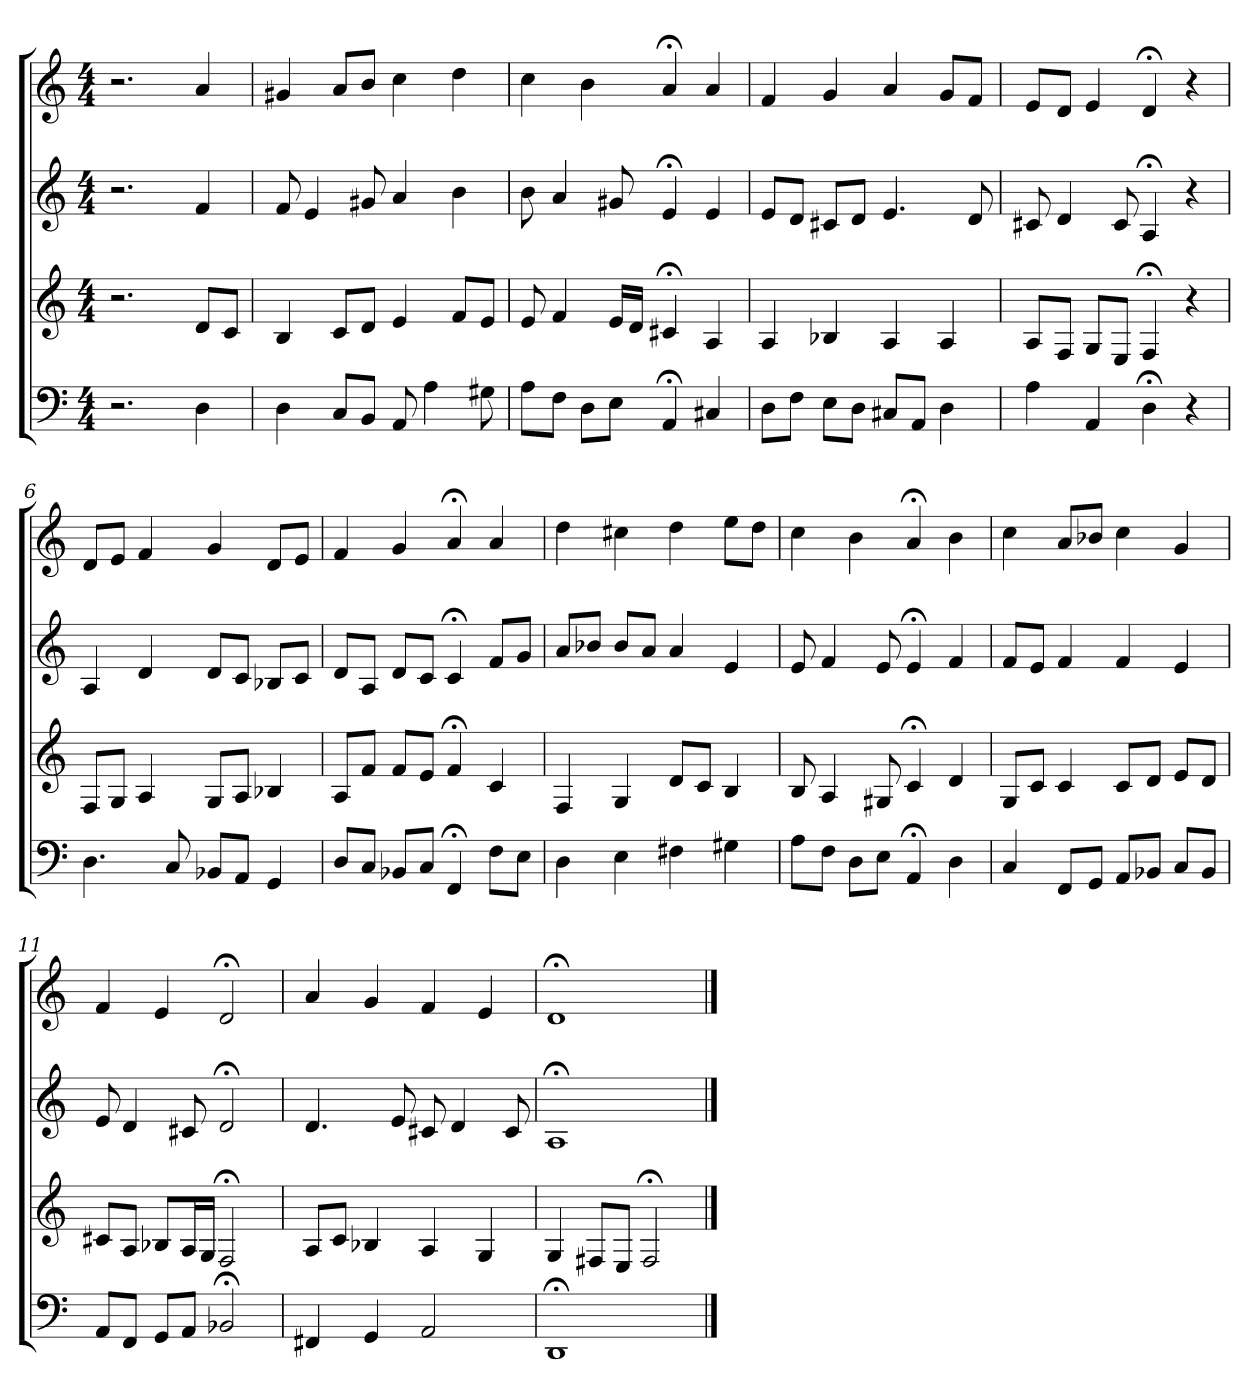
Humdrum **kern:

**kern	**kern	**kern	**kern
*part4	*part3	*part2	*part1
*staff4	*staff3	*staff2	*staff1
*clefF4	*clefG2	*clefG2	*clefG2
*M4/4	*M4/4	*M4/4	*M4/4
=1	=1	=1	=1
2.r	2.r	2.r	2.r
4D	8d/L	4f	4a
.	8c/J	.	.
=2	=2	=2	=2
4D	4B	8f	4g#X
.	.	4e	.
8C/L	8c/L	.	8a/L
8BB/J	8d/J	8g#X	8b/J
8AA	4e	4a	4cc
4A	.	.	.
.	8f/L	4b	4dd
8G#X	8e/J	.	.
=3	=3	=3	=3
8A\L	8e	8b	4cc
8F\J	4f	4a	.
8D\L	.	.	4b
8E\J	16e/LL	8g#X	.
.	16d/JJ	.	.
4AA;	4c#X;	4e;	4a;
4C#X	4A	4e	4a
=4	=4	=4	=4
8D\L	4A	8e/L	4f
8F\J	.	8d/J	.
8E\L	4B-X	8c#X/L	4g
8D\J	.	8d/J	.
8C#X/L	4A	4.e	4a
8AA/J	.	.	.
4D	4A	.	8g/L
.	.	8d	8f/J
=5	=5	=5	=5
4A	8A/L	8c#X	8e/L
.	8F/J	4d	8d/J
4AA	8G/L	.	4e
.	8E/J	8c#	.
4D;	4F;	4A;	4d;
4r	4r	4r	4r
=6	=6	=6	=6
4.D	8F/L	4A	8d/L
.	8G/J	.	8e/J
.	4A	4d	4f
8C	.	.	.
8BB-X/L	8G/L	8d/L	4g
8AA/J	8A/J	8c/J	.
4GG	4B-X	8B-X/L	8d/L
.	.	8c/J	8e/J
=7	=7	=7	=7
8D/L	8A/L	8d/L	4f
8C/J	8f/J	8A/J	.
8BB-X/L	8f/L	8d/L	4g
8C/J	8e/J	8c/J	.
4FF;	4f;	4c;	4a;
8F\L	4c	8f/L	4a
8E\J	.	8g/J	.
=8	=8	=8	=8
4D	4F	8a/L	4dd
.	.	8b-X/J	.
4E	4G	8b-/L	4cc#X
.	.	8a/J	.
4F#X	8d/L	4a	4dd
.	8c/J	.	.
4G#X	4B	4e	8ee\L
.	.	.	8dd\J
=9	=9	=9	=9
8A\L	8B	8e	4cc
8F\J	4A	4f	.
8D\L	.	.	4b
8E\J	8G#X	8e	.
4AA;	4c;	4e;	4a;
4D	4d	4f	4b
=10	=10	=10	=10
4C	8G/L	8f/L	4cc
.	8c/J	8e/J	.
8FF/L	4c	4f	8a/L
8GG/J	.	.	8b-X/J
8AA/L	8c/L	4f	4cc
8BB-X/J	8d/J	.	.
8C/L	8e/L	4e	4g
8BB-/J	8d/J	.	.
=11	=11	=11	=11
8AA/L	8c#X/L	8e	4f
8FF/J	8A/J	4d	.
8GG/L	8B-X/L	.	4e
8AA/J	16A/L	8c#X	.
.	16G/JJ	.	.
2BB-X;	2F;	2d;	2d;
=12	=12	=12	=12
4FF#X	8A/L	4.d	4a
.	8c/J	.	.
4GG	4B-X	.	4g
.	.	8e	.
2AA	4A	8c#X	4f
.	.	4d	.
.	4G	.	4e
.	.	8c#	.
=13	=13	=13	=13
1DD;	4G	1A;	1d;
.	8F#X/L	.	.
.	8E/J	.	.
.	2F#;	.	.
==	==	==	==
*-	*-	*-	*-
